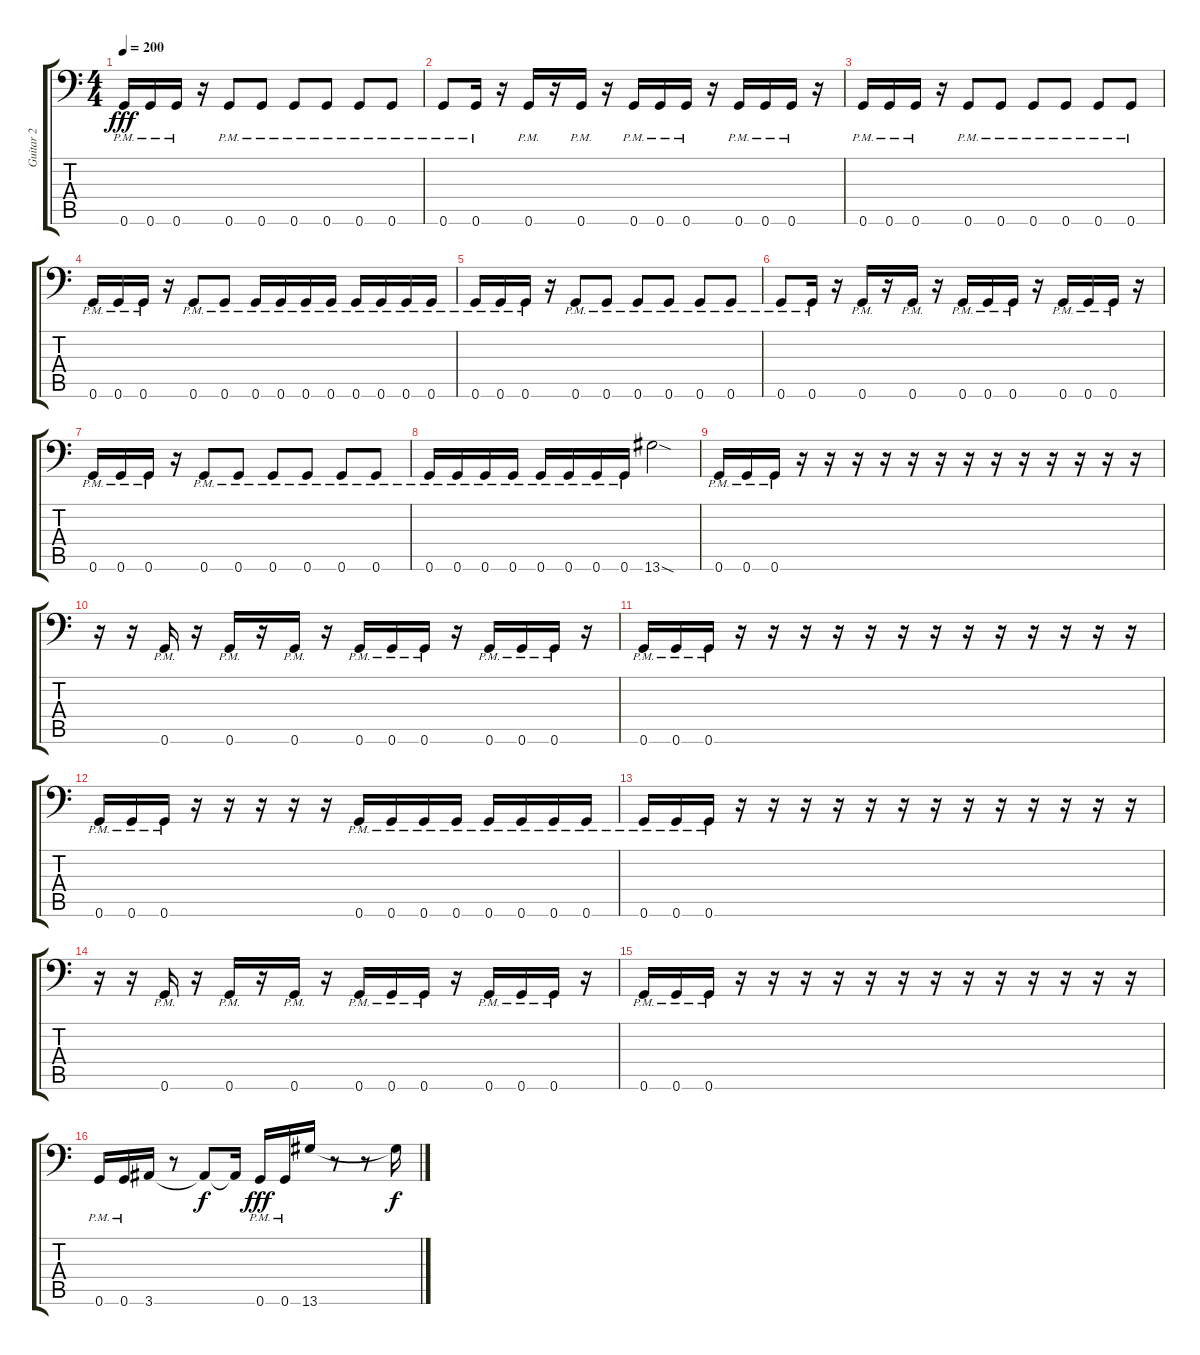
\track ("Guitar 2" "Guitar 2") {instrument distortionguitar}
\staff {score tabs}
\tuning (A3 E3 C3 G2 D2 G1) {hide}
\ts (4 4)
\tempo 200
\clef f4
\ks c
0.6{pm}.16{dy fff} 0.6{pm}.16 0.6{pm}.16 r.16 0.6{pm}.8 0.6{pm}.8 0.6{pm}.8 0.6{pm}.8 0.6{pm}.8 0.6{pm}.8 |
0.6{pm}.8 0.6{pm}.16 r.16 0.6{pm}.16 r.16 0.6{pm}.16 r.16 0.6{pm}.16 0.6{pm}.16 0.6{pm}.16 r.16 0.6{pm}.16 0.6{pm}.16 0.6{pm}.16 r.16 |
0.6{pm}.16 0.6{pm}.16 0.6{pm}.16 r.16 0.6{pm}.8 0.6{pm}.8 0.6{pm}.8 0.6{pm}.8 0.6{pm}.8 0.6{pm}.8 |
0.6{pm}.16 0.6{pm}.16 0.6{pm}.16 r.16 0.6{pm}.8 0.6{pm}.8 0.6{pm}.16 0.6{pm}.16 0.6{pm}.16 0.6{pm}.16 0.6{pm}.16 0.6{pm}.16 0.6{pm}.16 0.6{pm}.16 |
0.6{pm}.16 0.6{pm}.16 0.6{pm}.16 r.16 0.6{pm}.8 0.6{pm}.8 0.6{pm}.8 0.6{pm}.8 0.6{pm}.8 0.6{pm}.8 |
0.6{pm}.8 0.6{pm}.16 r.16 0.6{pm}.16 r.16 0.6{pm}.16 r.16 0.6{pm}.16 0.6{pm}.16 0.6{pm}.16 r.16 0.6{pm}.16 0.6{pm}.16 0.6{pm}.16 r.16 |
0.6{pm}.16 0.6{pm}.16 0.6{pm}.16 r.16 0.6{pm}.8 0.6{pm}.8 0.6{pm}.8 0.6{pm}.8 0.6{pm}.8 0.6{pm}.8 |
0.6{pm}.16 0.6{pm}.16 0.6{pm}.16 0.6{pm}.16 0.6{pm}.16 0.6{pm}.16 0.6{pm}.16 0.6{pm}.16 13.6{sod}.2 |
0.6{pm}.16 0.6{pm}.16 0.6{pm}.16 r.16 r.16 r.16 r.16 r.16 r.16 r.16 r.16 r.16 r.16 r.16 r.16 r.16 |
r.16 r.16 0.6{pm}.16 r.16 0.6{pm}.16 r.16 0.6{pm}.16 r.16 0.6{pm}.16 0.6{pm}.16 0.6{pm}.16 r.16 0.6{pm}.16 0.6{pm}.16 0.6{pm}.16 r.16 |
0.6{pm}.16 0.6{pm}.16 0.6{pm}.16 r.16 r.16 r.16 r.16 r.16 r.16 r.16 r.16 r.16 r.16 r.16 r.16 r.16 |
0.6{pm}.16 0.6{pm}.16 0.6{pm}.16 r.16 r.16 r.16 r.16 r.16 0.6{pm}.16 0.6{pm}.16 0.6{pm}.16 0.6{pm}.16 0.6{pm}.16 0.6{pm}.16 0.6{pm}.16 0.6{pm}.16 |
0.6{pm}.16 0.6{pm}.16 0.6{pm}.16 r.16 r.16 r.16 r.16 r.16 r.16 r.16 r.16 r.16 r.16 r.16 r.16 r.16 |
r.16 r.16 0.6{pm}.16 r.16 0.6{pm}.16 r.16 0.6{pm}.16 r.16 0.6{pm}.16 0.6{pm}.16 0.6{pm}.16 r.16 0.6{pm}.16 0.6{pm}.16 0.6{pm}.16 r.16 |
0.6{pm}.16 0.6{pm}.16 0.6{pm}.16 r.16 r.16 r.16 r.16 r.16 r.16 r.16 r.16 r.16 r.16 r.16 r.16 r.16 |
0.6{pm}.16 0.6{pm}.16 3.6.16 r.8 3.6{t}.8{dy f} 3.6{t}.16 0.6{pm}.16{dy fff} 0.6{pm}.16 13.6.16 r.8 r.8 13.6{t}.16{dy f}
